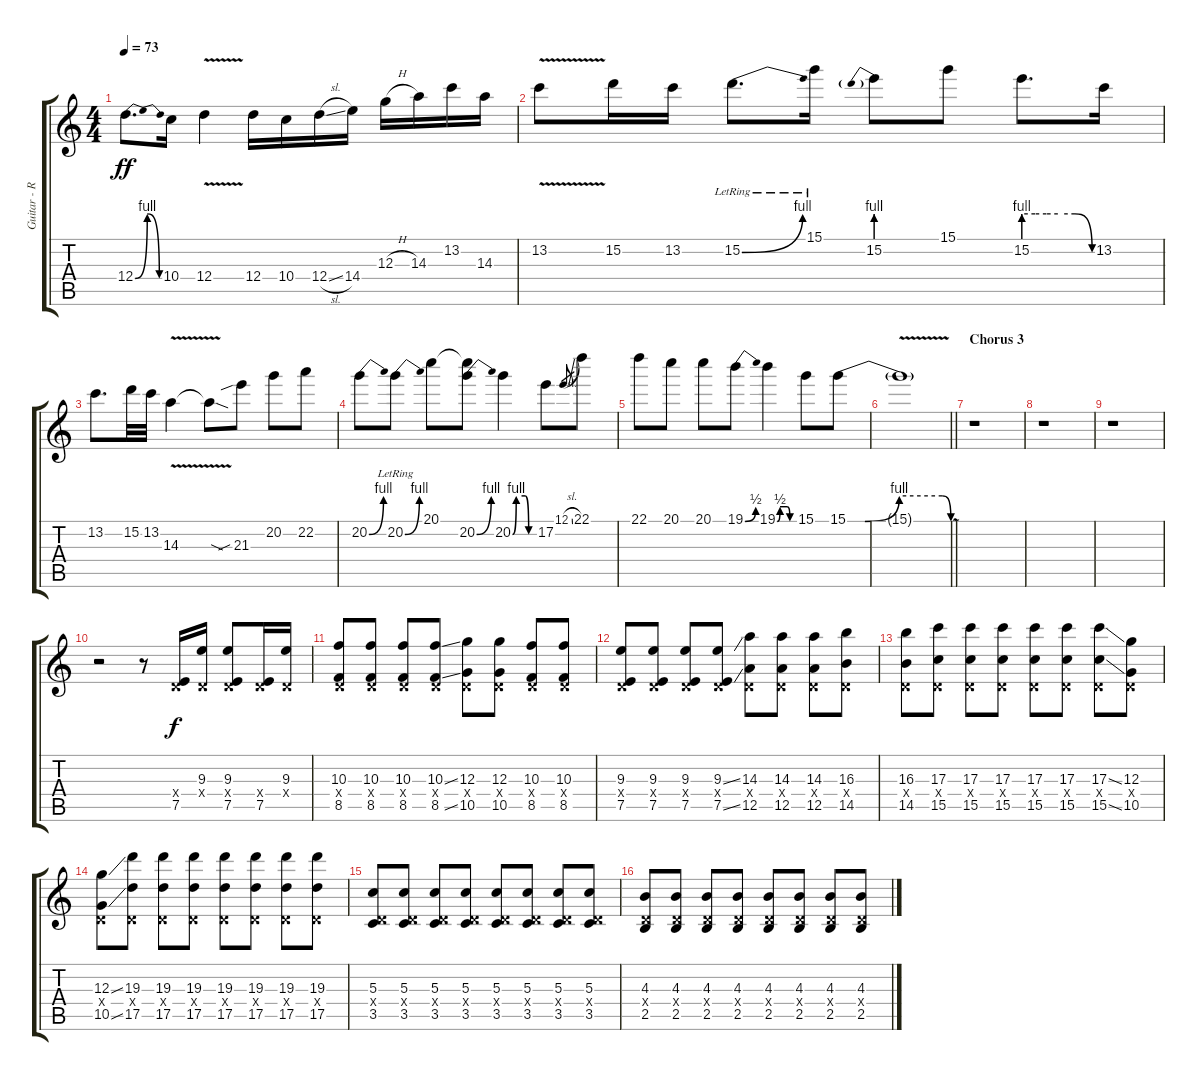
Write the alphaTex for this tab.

\track ("Guitar - R" "Guitar - R") {instrument distortionguitar}
\staff {score tabs}
\tuning (E4 B3 G3 D3 A2 E2) {hide}
\ts (4 4)
\tempo 73
\clef g2
\ks c
12.4{be (bendrelease 0 0 15 4 45 4 60 0)}.8{d dy ff} 10.4.16 12.4{v}.4 12.4.16 10.4.16 12.4{sl}.16 14.4.16 12.3{h}.16 14.3.16 13.2.16 14.3.16 |
13.2{v}.8 15.2.16 13.2.16 15.2{be (bend 0 0 60 4) lr}.8{d} 15.1{lr}.16 15.2{be (prebend 0 4 60 4)}.8 15.1.8 15.2{be (custom 0 4 10 4 20 4 30 4 45 4 60 0)}.8{d} 13.2.16 |
13.2.8{d} 15.2.32 13.2.32 14.3{v}.4 14.3{sod t}.8 21.3{sib}.8 20.2.8 22.2.8 |
20.2{be (bend 0 0 60 4)}.8 20.2{be (bend 0 0 60 4) lr}.8 20.1.8 (20.1{t} 20.2{be (bend 0 0 60 4)}).8 20.2{be (custom 0 0 10 4 35 4 45 0 60 0)}.4 17.2.8 12.1{sl}.8{gr} 22.1.8 |
22.1.8 20.1.8 20.1.8 19.1{be (bend 0 0 60 2)}.8 19.1{be (custom 0 0 10 2 35 2 45 0 60 0)}.4 15.1.8 15.1{be (custom 0 0 10 0 30 4 55 4 60 0)}.8 |
\barLineRight lightlight
15.1{v t}.1 |
\section ("" "Chorus 3")
r.1 |
r.1 |
r.1 |
r.2{volume 14 balance 16} r.8 (0.4{x} 7.5).16{dy f} (9.3 0.4{x}).16 (9.3 0.4{x} 7.5).8 (0.4{x} 7.5).16 (9.3 0.4{x}).16 |
(10.3 0.4{x} 8.5).8 (10.3 0.4{x} 8.5).8 (10.3 0.4{x} 8.5).8 (10.3{ss} 0.4{x} 8.5{ss}).8 (12.3 0.4{x} 10.5).8 (12.3 0.4{x} 10.5).8 (10.3 0.4{x} 8.5).8 (10.3 0.4{x} 8.5).8 |
(9.3 0.4{x} 7.5).8 (9.3 0.4{x} 7.5).8 (9.3 0.4{x} 7.5).8 (9.3{ss} 0.4{x} 7.5{ss}).8 (14.3 0.4{x} 12.5).8 (14.3 0.4{x} 12.5).8 (14.3 0.4{x} 12.5).8 (16.3 0.4{x} 14.5).8 |
(16.3 0.4{x} 14.5).8 (17.3 0.4{x} 15.5).8 (17.3 0.4{x} 15.5).8 (17.3 0.4{x} 15.5).8 (17.3 0.4{x} 15.5).8 (17.3 0.4{x} 15.5).8 (17.3{ss} 0.4{x} 15.5{ss}).8 (12.3 0.4{x} 10.5).8 |
(12.3{ss} 0.4{x} 10.5{ss}).8 (19.3 0.4{x} 17.5).8 (19.3 0.4{x} 17.5).8 (19.3 0.4{x} 17.5).8 (19.3 0.4{x} 17.5).8 (19.3 0.4{x} 17.5).8 (19.3 0.4{x} 17.5).8 (19.3 0.4{x} 17.5).8 |
(5.3 0.4{x} 3.5).8 (5.3 0.4{x} 3.5).8 (5.3 0.4{x} 3.5).8 (5.3 0.4{x} 3.5).8 (5.3 0.4{x} 3.5).8 (5.3 0.4{x} 3.5).8 (5.3 0.4{x} 3.5).8 (5.3 0.4{x} 3.5).8 |
(4.3 0.4{x} 2.5).8 (4.3 0.4{x} 2.5).8 (4.3 0.4{x} 2.5).8 (4.3 0.4{x} 2.5).8 (4.3 0.4{x} 2.5).8 (4.3 0.4{x} 2.5).8 (4.3 0.4{x} 2.5).8 (4.3{ss} 0.4{x} 2.5{ss}).8
